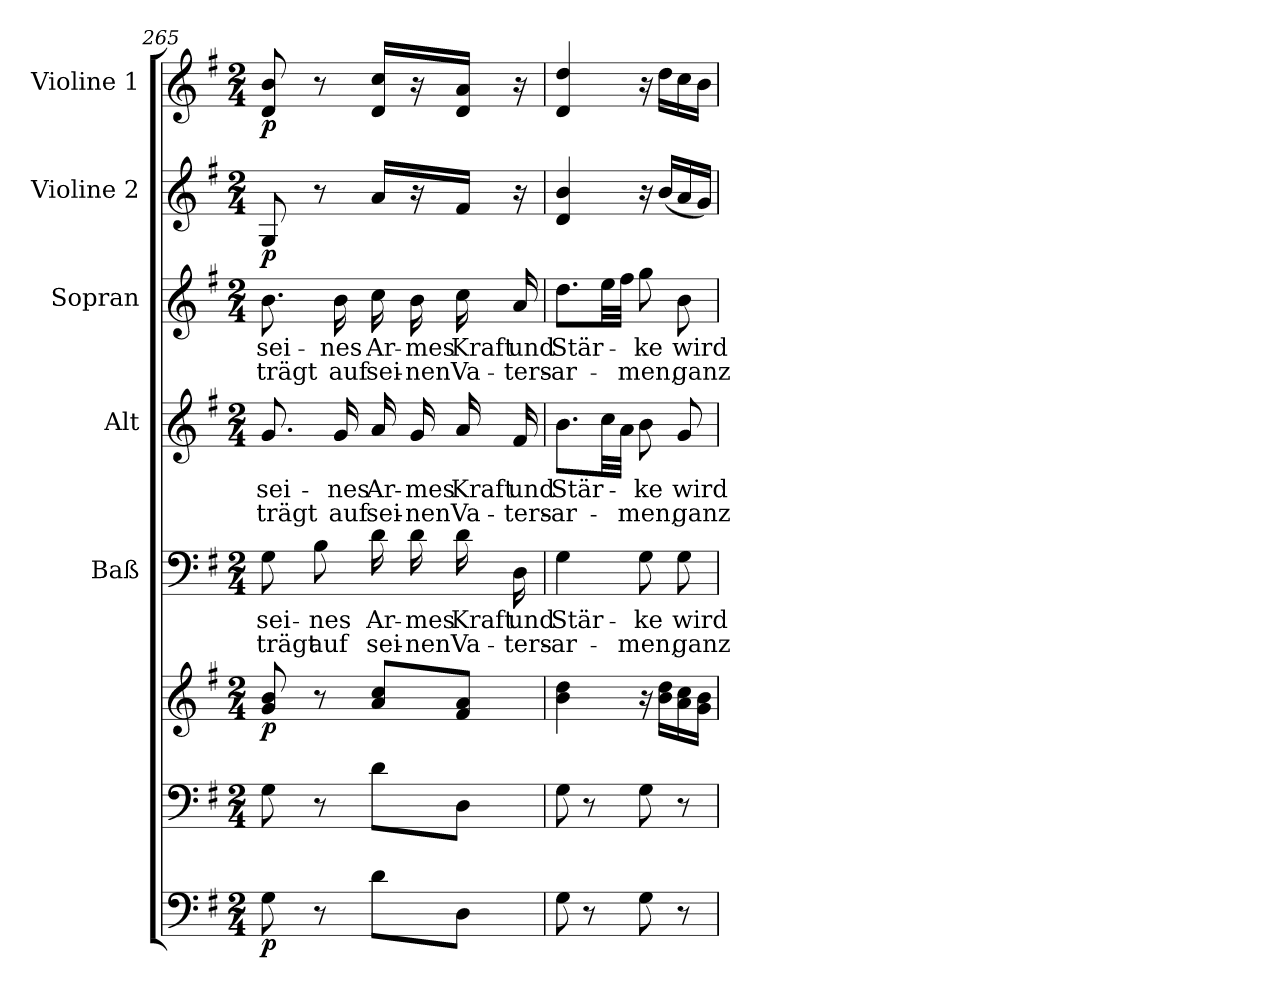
**kern	**dynam	**kern	**kern	**dynam	**kern	**text	**text	**kern	**text	**text	**kern	**text	**text	**kern	**dynam	**kern	**dynam
*part7	*part7	*part6	*part6	*part6	*part5	*part5	*part5	*part4	*part4	*part4	*part3	*part3	*part3	*part2	*part2	*part1	*part1
*staff8	*staff8	*staff7	*staff6	*staff6/7	*staff5	*staff5	*staff5	*staff4	*staff4	*staff4	*staff3	*staff3	*staff3	*staff2	*staff2	*staff1	*staff1
*	*	*	*	*	*I"Baß	*	*	*I"Alt	*	*	*I"Sopran	*	*	*I"Violine 2	*	*I"Violine 1	*
*	*	*	*	*	*	*	*	*	*	*	*	*	*	*I'Vln	*	*I'Vln	*
!!LO:PB:g=z
*clefF4	*	*clefF4	*clefG2	*	*clefF4	*	*	*clefG2	*	*	*clefG2	*	*	*clefG2	*	*clefG2	*
*ITrd7c12	*	*	*	*	*	*	*	*	*	*	*	*	*	*	*	*	*
*k[f#]	*	*k[f#]	*k[f#]	*	*k[f#]	*	*	*k[f#]	*	*	*k[f#]	*	*	*k[f#]	*	*k[f#]	*
*G:	*	*G:	*G:	*	*G:	*	*	*G:	*	*	*G:	*	*	*G:	*	*G:	*
*M2/4	*	*M2/4	*M2/4	*	*M2/4	*	*	*M2/4	*	*	*M2/4	*	*	*M2/4	*	*M2/4	*
=265	=265	=265	=265	=265	=265	=265	=265	=265	=265	=265	=265	=265	=265	=265	=265	=265	=265
!	!LO:DY:b	!	!	!LO:DY:b	!	!LO:LY:b	!LO:LY:b	!	!LO:LY:b	!LO:LY:b	!	!LO:LY:b	!LO:LY:b	!	!LO:DY:b	!	!LO:DY:b
8GG\	p	8G\	8g/ 8b/	p	8G\	sei-	trägt	8.g/	sei-	trägt	8.b\	sei-	trägt	8G/	p	8d/ 8b/	p
!	!	!	!	!	!	!LO:LY:b	!LO:LY:b	!	!	!	!	!	!	!	!	!	!
8r	.	8r	8r	.	8B\	-nes	auf	.	.	.	.	.	.	8r	.	8r	.
!	!	!	!	!	!	!	!	!	!LO:LY:b	!LO:LY:b	!	!LO:LY:b	!LO:LY:b	!	!	!	!
.	.	.	.	.	.	.	.	16g/	-nes	auf	16b\	-nes	auf	.	.	.	.
!	!	!	!	!	!	!LO:LY:b	!LO:LY:b	!	!LO:LY:b	!LO:LY:b	!	!LO:LY:b	!LO:LY:b	!	!	!	!
8D\L	.	8d\L	8a/ 8cc/L	.	16d\	Ar-	sei-	16a/	Ar-	sei-	16cc\	Ar-	sei-	16a/KL	.	16d/ 16cc/KL	.
!	!	!	!	!	!	!LO:LY:b	!LO:LY:b	!	!LO:LY:b	!LO:LY:b	!	!LO:LY:b	!LO:LY:b	!	!	!	!
.	.	.	.	.	16d\	-mes	-nen	16g/	-mes	-nen	16b\	-mes	-nen	16r	.	16r	.
!	!	!	!	!	!	!LO:LY:b	!LO:LY:b	!	!LO:LY:b	!LO:LY:b	!	!LO:LY:b	!LO:LY:b	!	!	!	!
8DD\J	.	8D\J	8f#/ 8a/J	.	16d\	Kraft	Va-	16a/	Kraft	Va-	16cc\	Kraft	Va-	16f#/Jk	.	16d/ 16a/Jk	.
!	!	!	!	!	!	!LO:LY:b	!LO:LY:b	!	!LO:LY:b	!LO:LY:b	!	!LO:LY:b	!LO:LY:b	!	!	!	!
.	.	.	.	.	16D\	und	-ters-	16f#/	und	-ters-	16a/	und	-ters-	16r	.	16r	.
=266	=266	=266	=266	=266	=266	=266	=266	=266	=266	=266	=266	=266	=266	=266	=266	=266	=266
!	!	!	!	!	!	!LO:LY:b	!LO:LY:b	!	!LO:LY:b	!LO:LY:b	!	!LO:LY:b	!LO:LY:b	!	!	!	!
8GG\	.	8G\	4b\ 4dd\	.	4G\	Stär-	-ar-	8.b\L	Stär-	-ar-	8.dd\L	Stär-	-ar-	4d/ 4b/	.	4d/ 4dd/	.
8r	.	8r	.	.	.	.	.	.	.	.	.	.	.	.	.	.	.
.	.	.	.	.	.	.	.	32cc\LL	.	.	32ee\LL	.	.	.	.	.	.
.	.	.	.	.	.	.	.	32a\JJJ	.	.	32ff#\JJJ	.	.	.	.	.	.
!	!	!	!	!	!	!LO:LY:b	!LO:LY:b	!	!LO:LY:b	!LO:LY:b	!	!LO:LY:b	!LO:LY:b	!	!	!	!
8GG\	.	8G\	16r	.	8G\	-ke	-men,	8b\	-ke	-men,	8gg\	-ke	-men,	16r	.	16r	.
.	.	.	16b\ 16dd\LL	.	.	.	.	.	.	.	.	.	.	(<16b/LL	.	16dd\LL	.
!	!	!	!	!	!	!LO:LY:b	!LO:LY:b	!	!LO:LY:b	!LO:LY:b	!	!LO:LY:b	!LO:LY:b	!	!	!	!
8r	.	8r	16a\ 16cc\	.	8G\	wird	ganz	8g/	wird	ganz	8b\	wird	ganz	16a/	.	16cc\	.
.	.	.	16g\ 16b\JJ	.	.	.	.	.	.	.	.	.	.	16g/JJ)	.	16b\JJ	.
=	=	=	=	=	=	=	=	=	=	=	=	=	=	=	=	=	=
*-	*-	*-	*-	*-	*-	*-	*-	*-	*-	*-	*-	*-	*-	*-	*-	*-	*-
